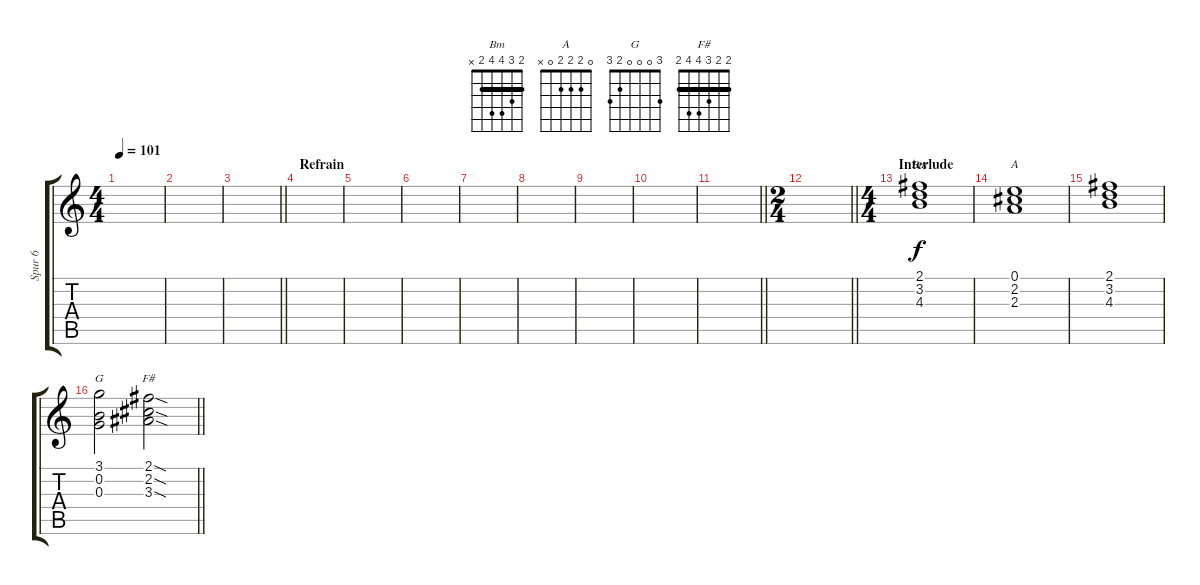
\track ("Spur 6" "Spur 6") {instrument distortionguitar}
\staff {score tabs}
\tuning (E4 B3 G3 D3 A2 E2) {hide}
\chord ("Bm" 2 3 4 4 2 x) {barre 2}
\chord ("A" 0 2 2 2 0 x)
\chord ("G" 3 0 0 0 2 3)
\chord ("F#" 2 2 3 4 4 2) {barre 2}
\ts (4 4)
\tempo 101
\clef g2
\ks c
|
|
\barLineRight lightlight
|
\section ("" "Refrain")
|
|
|
|
|
|
|
\barLineRight lightlight
|
\ts (2 4)
\barLineRight lightlight
|
\ts (4 4)
\section ("" "Interlude")
(2.1 3.2 4.3).1{ch "Bm"} |
(0.1 2.2 2.3).1{ch "A"} |
(2.1 3.2 4.3).1 |
\barLineRight lightlight
(3.1 0.2 0.3).2{ch "G"} (2.1{sod} 2.2{sod} 3.3{sod}).2{ch "F#"}
